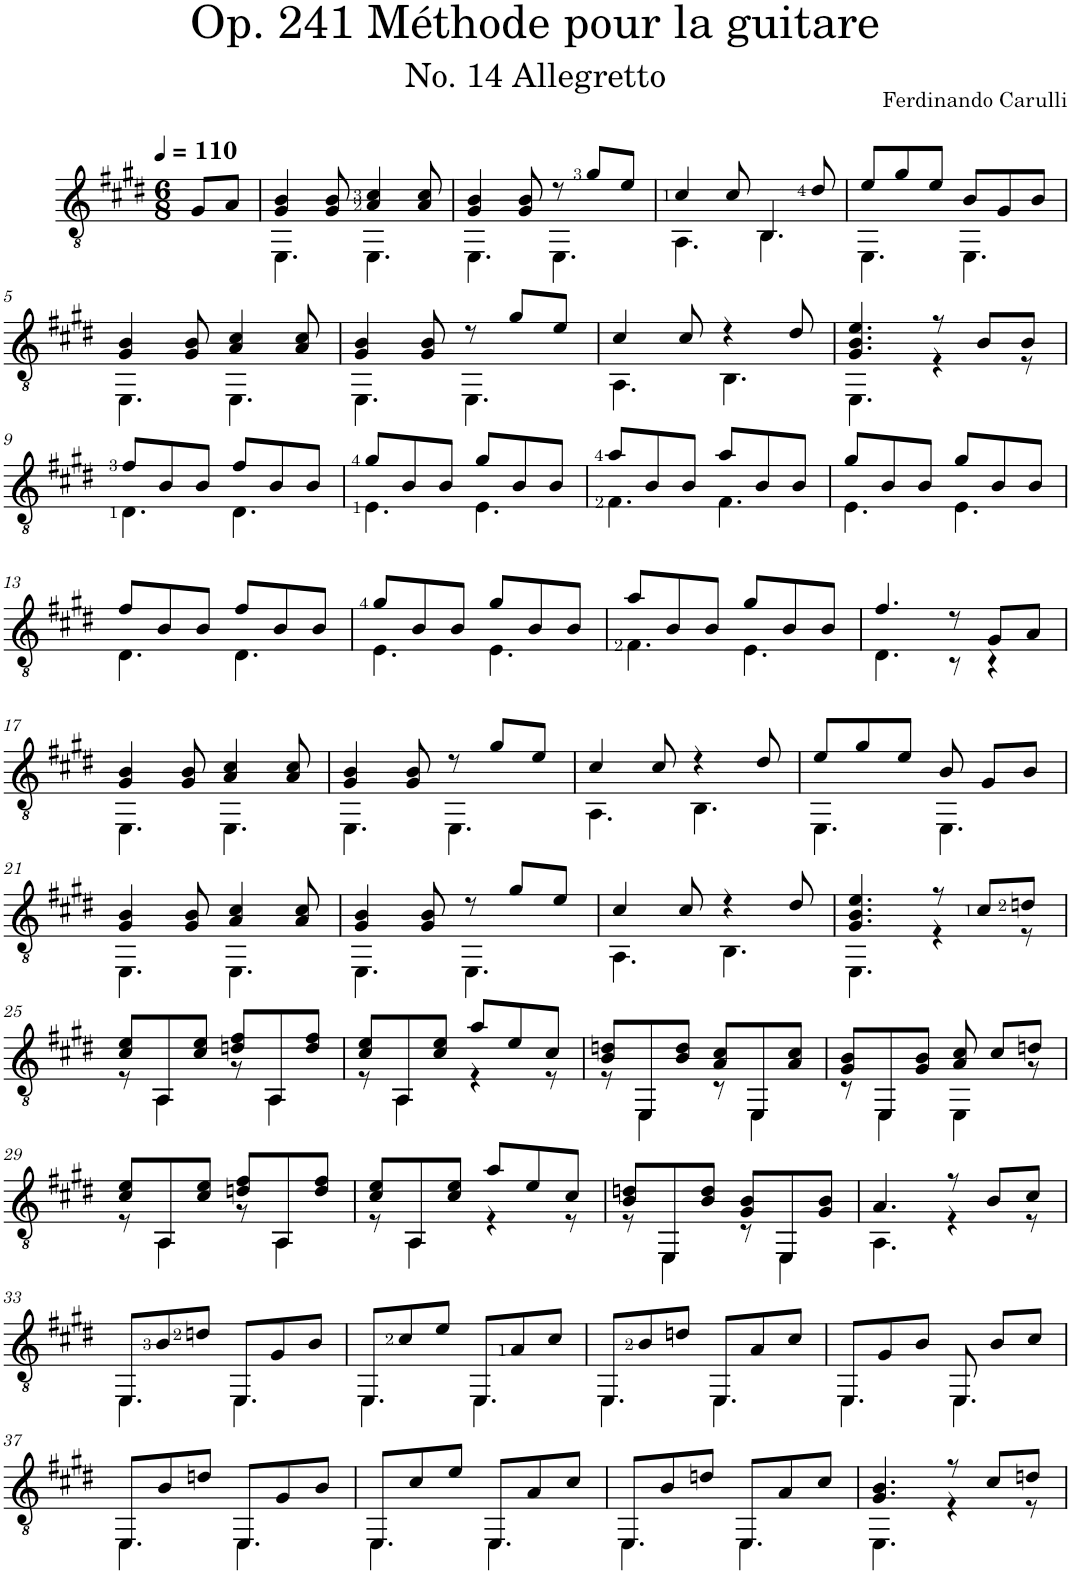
**kern
*part1
*staff1
*I"Classical Guitar
*clefGv2
*k[f#c#g#d#]
*E:
*M6/8
*MM110
=
8G#/L
8A/J
=1
*^
4G#/ 4B/	4.EE\
8G#/ 8B/	.
4A/ 4c#/	4.EE\
8A/ 8c#/	.
=2	=2
4G#/ 4B/	4.EE\
8G#/ 8B/	.
8r	4.EE\
8g#/L	.
8e/J	.
=3	=3
4c#/	4.AA\
8c#/	.
4BB/	4.BB\
8d#/	.
=4	=4
8e/L	4.EE\
8g#/	.
8e/J	.
8B/L	4.EE\
8G#/	.
8B/J	.
!!LO:LB:g=z	!!
=5	=5
4G#/ 4B/	4.EE\
8G#/ 8B/	.
4A/ 4c#/	4.EE\
8A/ 8c#/	.
=6	=6
4G#/ 4B/	4.EE\
8G#/ 8B/	.
8r	4.EE\
8g#/L	.
8e/J	.
=7	=7
4c#/	4.AA\
8c#/	.
4r	4.BB\
8d#/	.
=8	=8
4.G#/ 4.B/ 4.e/	4.EE\
8r	4r
8B/L	.
8B/J	8r
!!LO:LB:g=z	!!
=9	=9
8f#/L	4.D#\
8B/	.
8B/J	.
8f#/L	4.D#\
8B/	.
8B/J	.
=10	=10
8g#/L	4.E\
8B/	.
8B/J	.
8g#/L	4.E\
8B/	.
8B/J	.
=11	=11
8a/L	4.F#\
8B/	.
8B/J	.
8a/L	4.F#\
8B/	.
8B/J	.
=12	=12
8g#/L	4.E\
8B/	.
8B/J	.
8g#/L	4.E\
8B/	.
8B/J	.
!!LO:LB:g=z	!!
=13	=13
8f#/L	4.D#\
8B/	.
8B/J	.
8f#/L	4.D#\
8B/	.
8B/J	.
=14	=14
8g#/L	4.E\
8B/	.
8B/J	.
8g#/L	4.E\
8B/	.
8B/J	.
=15	=15
8a/L	4.F#\
8B/	.
8B/J	.
8g#/L	4.E\
8B/	.
8B/J	.
=16	=16
4.f#/	4.D#\
8r	8r
8G#/L	4r
8A/J	.
!!LO:LB:g=z	!!
=17	=17
4G#/ 4B/	4.EE\
8G#/ 8B/	.
4A/ 4c#/	4.EE\
8A/ 8c#/	.
=18	=18
4G#/ 4B/	4.EE\
8G#/ 8B/	.
8r	4.EE\
8g#/L	.
8e/J	.
=19	=19
4c#/	4.AA\
8c#/	.
4r	4.BB\
8d#/	.
=20	=20
8e/L	4.EE\
8g#/	.
8e/J	.
8B/	4.EE\
8G#/L	.
8B/J	.
!!LO:LB:g=z	!!
=21	=21
4G#/ 4B/	4.EE\
8G#/ 8B/	.
4A/ 4c#/	4.EE\
8A/ 8c#/	.
=22	=22
4G#/ 4B/	4.EE\
8G#/ 8B/	.
8r	4.EE\
8g#/L	.
8e/J	.
=23	=23
4c#/	4.AA\
8c#/	.
4r	4.BB\
8d#/	.
=24	=24
4.G#/ 4.B/ 4.e/	4.EE\
8r	4r
8c#/L	.
8dn/J	8r
!!LO:LB:g=z	!!
=25	=25
8c#/ 8e/L	8r
8AA/	4AA\
8c#/ 8e/J	.
8dn/ 8f#/L	8r
8AA/	4AA\
8d/ 8f#/J	.
=26	=26
8c#/ 8e/L	8r
8AA/	4AA\
8c#/ 8e/J	.
8a/L	4r
8e/	.
8c#/J	8r
=27	=27
8B/ 8dn/L	8r
8EE/	4EE\
8B/ 8d/J	.
8A/ 8c#/L	8r
8EE/	4EE\
8A/ 8c#/J	.
=28	=28
8G#/ 8B/L	8r
8EE/	4EE\
8G#/ 8B/J	.
8A/ 8c#/	4EE\
8c#/L	.
8dn/J	8r
!!LO:LB:g=z	!!
=29	=29
8c#/ 8e/L	8r
8AA/	4AA\
8c#/ 8e/J	.
8dn/ 8f#/L	8r
8AA/	4AA\
8d/ 8f#/J	.
=30	=30
8c#/ 8e/L	8r
8AA/	4AA\
8c#/ 8e/J	.
8a/L	4r
8e/	.
8c#/J	8r
=31	=31
8B/ 8dn/L	8r
8EE/	4EE\
8B/ 8d/J	.
8G#/ 8B/L	8r
8EE/	4EE\
8G#/ 8B/J	.
=32	=32
4.A/	4.AA\
8r	4r
8B/L	.
8c#/J	8r
!!LO:LB:g=z	!!
=33	=33
8EE/L	4.EE\
8B/	.
8dn/J	.
8EE/L	4.EE\
8G#/	.
8B/J	.
=34	=34
8EE/L	4.EE\
8c#/	.
8e/J	.
8EE/L	4.EE\
8A/	.
8c#/J	.
=35	=35
8EE/L	4.EE\
8B/	.
8dn/J	.
8EE/L	4.EE\
8A/	.
8c#/J	.
=36	=36
8EE/L	4.EE\
8G#/	.
8B/J	.
8EE/	4.EE\
8B/L	.
8c#/J	.
!!LO:LB:g=z	!!
=37	=37
8EE/L	4.EE\
8B/	.
8dn/J	.
8EE/L	4.EE\
8G#/	.
8B/J	.
=38	=38
8EE/L	4.EE\
8c#/	.
8e/J	.
8EE/L	4.EE\
8A/	.
8c#/J	.
=39	=39
8EE/L	4.EE\
8B/	.
8dn/J	.
8EE/L	4.EE\
8A/	.
8c#/J	.
=40	=40
4.G#/ 4.B/	4.EE\
8r	4r
8c#/L	.
8dn/J	8r
*v	*v
=
*-
